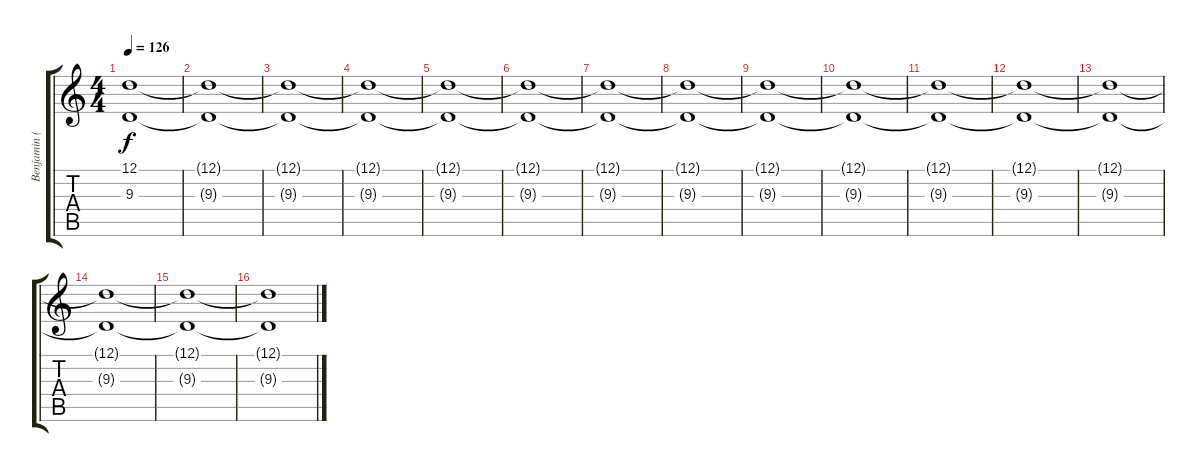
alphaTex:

\track ("Benjamin (KeybChoir)" "Benjamin (") {instrument pad4choir}
\staff {score tabs}
\tuning (D4 A3 F3 C3 G2 D2) {hide}
\ts (4 4)
\tempo 126
\clef g2
\ks c
(12.1{t} 9.3{t}).1{dy f} |
(12.1{t} 9.3{t}).1 |
(12.1{t} 9.3{t}).1 |
(12.1{t} 9.3{t}).1 |
(12.1{t} 9.3{t}).1 |
(12.1{t} 9.3{t}).1 |
(12.1{t} 9.3{t}).1 |
(12.1{t} 9.3{t}).1 |
(12.1{t} 9.3{t}).1 |
(12.1{t} 9.3{t}).1 |
(12.1{t} 9.3{t}).1 |
(12.1{t} 9.3{t}).1 |
(12.1{t} 9.3{t}).1 |
(12.1{t} 9.3{t}).1 |
(12.1{t} 9.3{t}).1 |
(12.1{t} 9.3{t}).1
